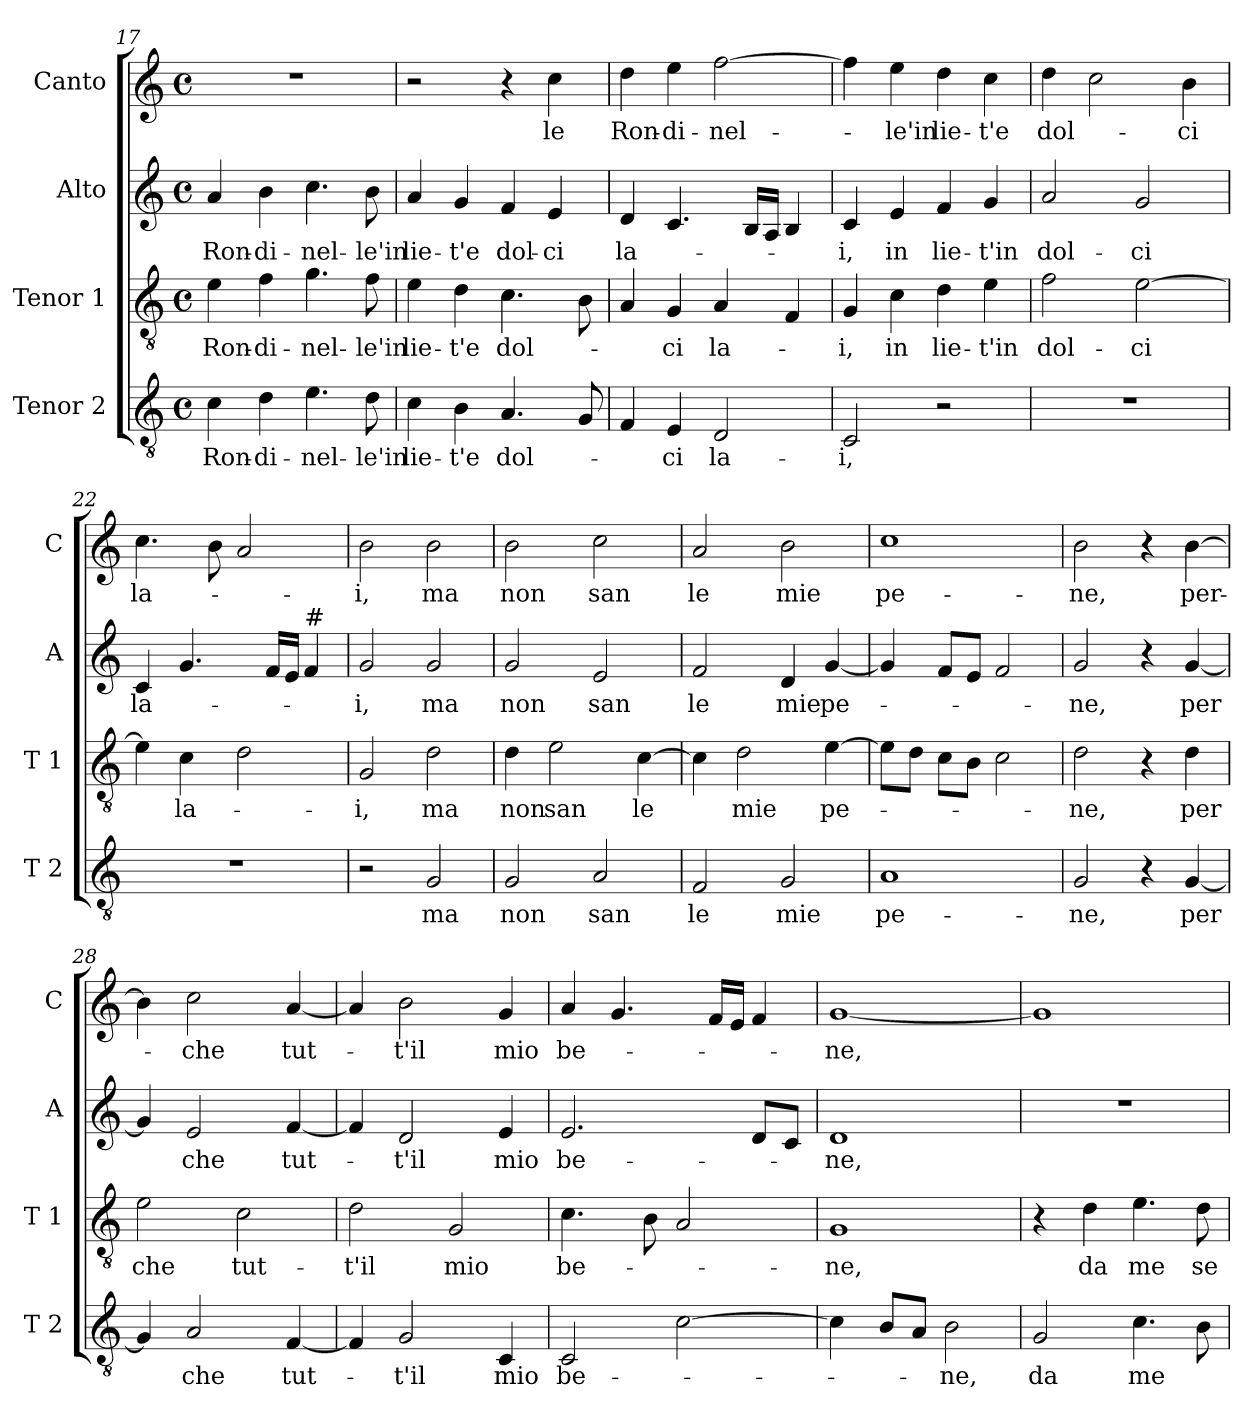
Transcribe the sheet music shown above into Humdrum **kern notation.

**kern	**text	**kern	**text	**kern	**text	**kern	**text
*part4	*part4	*part3	*part3	*part2	*part2	*part1	*part1
*staff4	*staff4	*staff3	*staff3	*staff2	*staff2	*staff1	*staff1
*I"Tenor 2	*	*I"Tenor 1	*	*I"Alto	*	*I"Canto	*
*I'T 2	*	*I'T 1	*	*I'A	*	*I'C	*
*clefGv2	*	*clefGv2	*	*clefG2	*	*clefG2	*
*k[]	*	*k[]	*	*k[]	*	*k[]	*
*C:	*	*C:	*	*C:	*	*C:	*
*M4/4	*	*M4/4	*	*M4/4	*	*M4/4	*
*met(c)	*	*met(c)	*	*met(c)	*	*met(c)	*
=17	=17	=17	=17	=17	=17	=17	=17
!	!LO:LY:b	!	!LO:LY:b	!	!LO:LY:b	!	!
4c\	Ron-	4e\	Ron-	4a/	Ron-	1r	.
!	!LO:LY:b	!	!LO:LY:b	!	!LO:LY:b	!	!
4d\	-di-	4f\	-di-	4b\	-di-	.	.
!	!LO:LY:b	!	!LO:LY:b	!	!LO:LY:b	!	!
4.e\	-nel-	4.g\	-nel-	4.cc\	-nel-	.	.
!	!LO:LY:b	!	!LO:LY:b	!	!LO:LY:b	!	!
8d\	-le'in	8f\	-le'in	8b\	-le'in	.	.
=18	=18	=18	=18	=18	=18	=18	=18
!	!LO:LY:b	!	!LO:LY:b	!	!LO:LY:b	!	!
4c\	lie-	4e\	lie-	4a/	lie-	2r	.
!	!LO:LY:b	!	!LO:LY:b	!	!LO:LY:b	!	!
4B\	-t'e	4d\	-t'e	4g/	-t'e	.	.
!	!LO:LY:b	!	!LO:LY:b	!	!LO:LY:b	!	!
4.A/	dol-	4.c\	dol-	4f/	dol-	4r	.
!	!	!	!	!	!LO:LY:b	!	!LO:LY:b
.	.	.	.	4e/	-ci	4cc\	le
8G/	.	8B\	.	.	.	.	.
!!LO:PB:g=z
=19	=19	=19	=19	=19	=19	=19	=19
!	!	!	!	!	!LO:LY:b	!	!LO:LY:b
4F/	.	4A/	.	4d/	la-	4dd\	Ron-
!	!LO:LY:b	!	!LO:LY:b	!	!	!	!LO:LY:b
4E/	-ci	4G/	-ci	4.c/	.	4ee\	-di-
!	!LO:LY:b	!	!LO:LY:b	!	!	!	!LO:LY:b
2D/	la-	4A/	la-	.	.	[2ff\	-nel-
.	.	.	.	16B/LL	.	.	.
.	.	.	.	16A/JJ	.	.	.
.	.	4F/	.	4B/	.	.	.
=20	=20	=20	=20	=20	=20	=20	=20
!	!LO:LY:b	!	!LO:LY:b	!	!LO:LY:b	!	!
2C/	-i,	4G/	-i,	4c/	-i,	4ff\]	.
!	!	!	!LO:LY:b	!	!LO:LY:b	!	!LO:LY:b
.	.	4c\	in	4e/	in	4ee\	-le'in
!	!	!	!LO:LY:b	!	!LO:LY:b	!	!LO:LY:b
2r	.	4d\	lie-	4f/	lie-	4dd\	lie-
!	!	!	!LO:LY:b	!	!LO:LY:b	!	!LO:LY:b
.	.	4e\	-t'in	4g/	-t'in	4cc\	-t'e
=21	=21	=21	=21	=21	=21	=21	=21
!	!	!	!LO:LY:b	!	!LO:LY:b	!	!LO:LY:b
1r	.	2f\	dol-	2a/	dol-	4dd\	dol-
.	.	.	.	.	.	2cc\	.
!	!	!	!LO:LY:b	!	!LO:LY:b	!	!
.	.	[2e\	-ci	2g/	-ci	.	.
!	!	!	!	!	!	!	!LO:LY:b
.	.	.	.	.	.	4b\	-ci
=22	=22	=22	=22	=22	=22	=22	=22
!	!	!	!	!	!LO:LY:b	!	!LO:LY:b
1r	.	4e\]	.	4c/	la-	4.cc\	la-
!	!	!	!LO:LY:b	!	!	!	!
.	.	4c\	la-	4.g/	.	.	.
.	.	.	.	.	.	8b\	.
.	.	2d\	.	.	.	2a/	.
.	.	.	.	16f/LL	.	.	.
.	.	.	.	16e/JJ	.	.	.
!	!	!	!	!LO:TX:a:t=#	!	!	!
.	.	.	.	4f/	.	.	.
=23	=23	=23	=23	=23	=23	=23	=23
!	!	!	!LO:LY:b	!	!LO:LY:b	!	!LO:LY:b
2r	.	2G/	-i,	2g/	-i,	2b\	-i,
!	!LO:LY:b	!	!LO:LY:b	!	!LO:LY:b	!	!LO:LY:b
2G/	ma	2d\	ma	2g/	ma	2b\	ma
=24	=24	=24	=24	=24	=24	=24	=24
!	!LO:LY:b	!	!LO:LY:b	!	!LO:LY:b	!	!LO:LY:b
2G/	non	4d\	non	2g/	non	2b\	non
!	!	!	!LO:LY:b	!	!	!	!
.	.	2e\	san	.	.	.	.
!	!LO:LY:b	!	!	!	!LO:LY:b	!	!LO:LY:b
2A/	san	.	.	2e/	san	2cc\	san
!	!	!	!LO:LY:b	!	!	!	!
.	.	[4c\	le	.	.	.	.
!!LO:LB:g=z
=25	=25	=25	=25	=25	=25	=25	=25
!	!LO:LY:b	!	!	!	!LO:LY:b	!	!LO:LY:b
2F/	le	4c\]	.	2f/	le	2a/	le
!	!	!	!LO:LY:b	!	!	!	!
.	.	2d\	mie	.	.	.	.
!	!LO:LY:b	!	!	!	!LO:LY:b	!	!LO:LY:b
2G/	mie	.	.	4d/	mie	2b\	mie
!	!	!	!LO:LY:b	!	!LO:LY:b	!	!
.	.	[4e\	pe-	[4g/	pe-	.	.
=26	=26	=26	=26	=26	=26	=26	=26
!	!LO:LY:b	!	!	!	!	!	!LO:LY:b
1A	pe-	8e\L]	.	4g/]	.	1cc	pe-
.	.	8d\J	.	.	.	.	.
.	.	8c\L	.	8f/L	.	.	.
.	.	8B\J	.	8e/J	.	.	.
.	.	2c\	.	2f/	.	.	.
=27	=27	=27	=27	=27	=27	=27	=27
!	!LO:LY:b	!	!LO:LY:b	!	!LO:LY:b	!	!LO:LY:b
2G/	-ne,	2d\	-ne,	2g/	-ne,	2b\	-ne,
4r	.	4r	.	4r	.	4r	.
!	!LO:LY:b	!	!LO:LY:b	!	!LO:LY:b	!	!LO:LY:b
[4G/	per	4d\	per	[4g/	per	[4b\	per-
=28	=28	=28	=28	=28	=28	=28	=28
!	!	!	!LO:LY:b	!	!	!	!
4G/]	.	2e\	che	4g/]	.	4b\]	.
!	!LO:LY:b	!	!	!	!LO:LY:b	!	!LO:LY:b
2A/	che	.	.	2e/	che	2cc\	-che
!	!	!	!LO:LY:b	!	!	!	!
.	.	2c\	tut-	.	.	.	.
!	!LO:LY:b	!	!	!	!LO:LY:b	!	!LO:LY:b
[4F/	tut-	.	.	[4f/	tut-	[4a/	tut-
=29	=29	=29	=29	=29	=29	=29	=29
!	!	!	!LO:LY:b	!	!	!	!
4F/]	.	2d\	-t'il	4f/]	.	4a/]	.
!	!LO:LY:b	!	!	!	!LO:LY:b	!	!LO:LY:b
2G/	-t'il	.	.	2d/	-t'il	2b\	-t'il
!	!	!	!LO:LY:b	!	!	!	!
.	.	2G/	mio	.	.	.	.
!	!LO:LY:b	!	!	!	!LO:LY:b	!	!LO:LY:b
4C/	mio	.	.	4e/	mio	4g/	mio
=30	=30	=30	=30	=30	=30	=30	=30
!	!LO:LY:b	!	!LO:LY:b	!	!LO:LY:b	!	!LO:LY:b
2C/	be-	4.c\	be-	2.e/	be-	4a/	be-
.	.	.	.	.	.	4.g/	.
.	.	8B\	.	.	.	.	.
[2c\	.	2A/	.	.	.	.	.
.	.	.	.	.	.	16f/LL	.
.	.	.	.	.	.	16e/JJ	.
.	.	.	.	8d/L	.	4f/	.
.	.	.	.	8c/J	.	.	.
!!LO:LB:g=z
=31	=31	=31	=31	=31	=31	=31	=31
!	!	!	!LO:LY:b	!	!LO:LY:b	!	!LO:LY:b
4c\]	.	1G	-ne,	1d	-ne,	[1g	-ne,
8B/L	.	.	.	.	.	.	.
8A/J	.	.	.	.	.	.	.
!	!LO:LY:b	!	!	!	!	!	!
2B\	-ne,	.	.	.	.	.	.
=32	=32	=32	=32	=32	=32	=32	=32
!	!LO:LY:b	!	!	!	!	!	!
2G/	da	4r	.	1r	.	1g]	.
!	!	!	!LO:LY:b	!	!	!	!
.	.	4d\	da	.	.	.	.
!	!LO:LY:b	!	!LO:LY:b	!	!	!	!
4.c\	me	4.e\	me	.	.	.	.
!	!	!	!LO:LY:b	!	!	!	!
8B\	.	8d\	se	.	.	.	.
=	=	=	=	=	=	=	=
*-	*-	*-	*-	*-	*-	*-	*-
